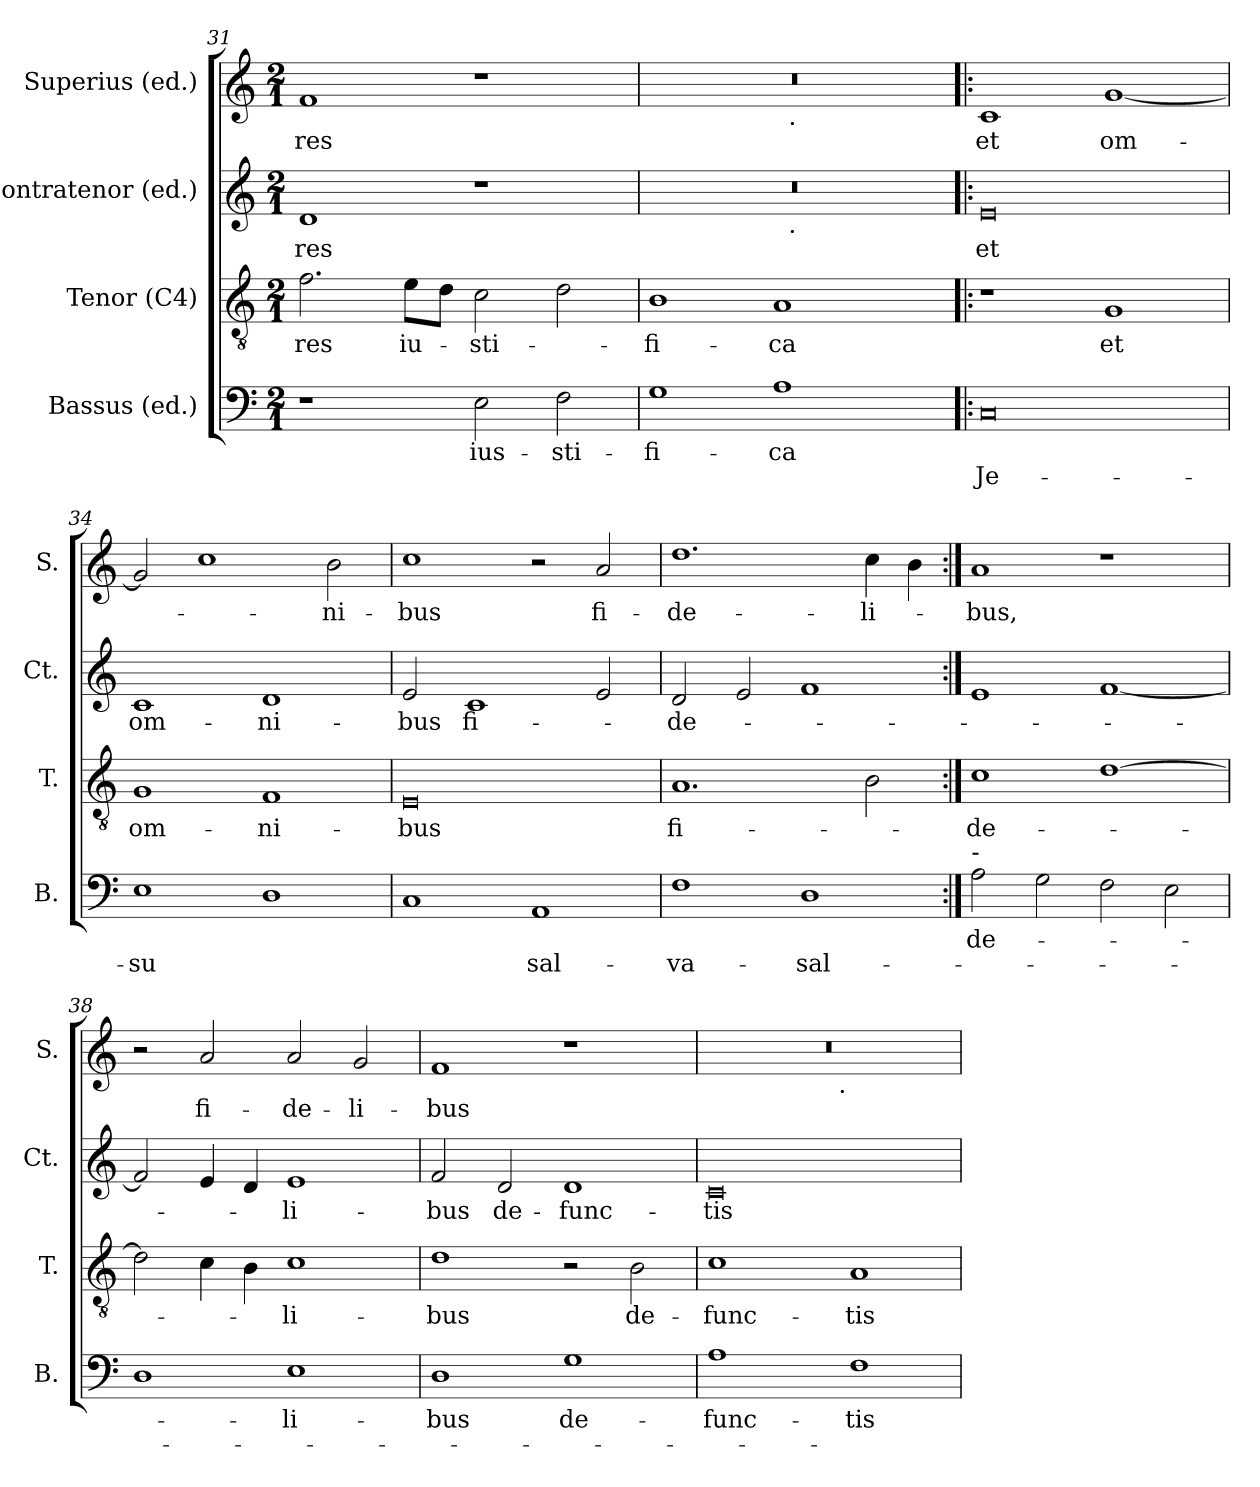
**kern	**text	**text	**kern	**text	**kern	**text	**kern	**text
*part4	*part4	*part4	*part3	*part3	*part2	*part2	*part1	*part1
*staff4	*staff4	*staff4	*staff3	*staff3	*staff2	*staff2	*staff1	*staff1
*I"Bassus (ed.)	*	*	*I"Tenor (C4)	*	*I"Contratenor (ed.)	*	*I"Superius (ed.)	*
*I'B.	*	*	*I'T.	*	*I'Ct.	*	*I'S.	*
*clefF4	*	*	*clefGv2	*	*clefG2	*	*clefG2	*
*k[]	*	*	*k[]	*	*k[]	*	*k[]	*
*C:	*	*	*C:	*	*C:	*	*C:	*
*M2/1	*	*	*M2/1	*	*M2/1	*	*M2/1	*
=31	=31	=31	=31	=31	=31	=31	=31	=31
!	!	!	!	!LO:LY:b	!	!LO:LY:b	!	!LO:LY:b
1r	.	.	2.f\	-res	1d	-res	1f	-res
!	!	!	!	!LO:LY:b	!	!	!	!
.	.	.	8e\L	iu-	.	.	.	.
.	.	.	8d\J	.	.	.	.	.
!	!LO:LY:b	!	!	!LO:LY:b	!	!	!	!
2E\	ius-	.	2c\	-sti-	1r	.	1r	.
!	!LO:LY:b	!	!	!	!	!	!	!
2F\	-sti-	.	2d\	.	.	.	.	.
!!LO:LB:g=z
=32	=32	=32	=32	=32	=32	=32	=32	=32
!	!LO:LY:b	!	!	!LO:LY:b	!	!	!	!
*	*	*	*	*	*^	*	*^	*
1G	-fi-	.	1B	-fi-	0r	1ryy	.	0r	1ryy	.
!	!LO:LY:b	!	!	!LO:LY:b	!	!	!	!	!	!
1A	-ca	.	1A	-ca	.	32ryy	.	.	32ryy	.
!	!	!	!	!	!	!	!	!	!LO:TX:b:t=.	!
!	!	!	!	!	!	!LO:TX:b:t=.	!	!	!	!
.	.	.	.	.	.	2ryy	.	.	2ryy	.
.	.	.	.	.	.	4...ryy	.	.	4...ryy	.
=33!|:	=33!|:	=33!|:	=33!|:	=33!|:	=33!|:	=33!|:	=33!|:	=33!|:	=33!|:	=33!|:
!	!	!LO:LY:b:rj	!	!	!	!	!LO:LY:b:rj	!	!	!LO:LY:b
*	*	*	*	*	*v	*v	*	*	*	*
*	*	*	*	*	*	*	*v	*v	*
0C	.	Je-	1r	.	0e	et	1c	et
!	!	!	!	!LO:LY:b	!	!	!	!LO:LY:b
.	.	.	1G	et	.	.	[<1g	om-
=34	=34	=34	=34	=34	=34	=34	=34	=34
!	!	!LO:LY:b	!	!LO:LY:b	!	!LO:LY:b	!	!
1E	.	-su	1G	om-	1c	om-	2g/]	.
.	.	.	.	.	.	.	1cc	.
!	!	!	!	!LO:LY:b	!	!LO:LY:b	!	!
1D	.	.	1F	-ni-	1d	-ni-	.	.
!	!	!	!	!	!	!	!	!LO:LY:b
.	.	.	.	.	.	.	2b\	-ni-
=35	=35	=35	=35	=35	=35	=35	=35	=35
!	!	!	!	!LO:LY:b	!	!LO:LY:b	!	!LO:LY:b
1C	.	.	0E	-bus	2e/	-bus	1cc	-bus
!	!	!	!	!	!	!LO:LY:b	!	!
.	.	.	.	.	1c	fi-	.	.
!	!	!LO:LY:b	!	!	!	!	!	!
1AA	.	sal-	.	.	.	.	2r	.
!	!	!	!	!	!	!	!	!LO:LY:b
.	.	.	.	.	2e/	.	2a/	fi-
=36	=36	=36	=36	=36	=36	=36	=36	=36
!	!	!LO:LY:b	!	!LO:LY:b	!	!LO:LY:b	!	!LO:LY:b
1F	.	-va-	1.A	fi-	2d/	-de-	1.dd	-de-
.	.	.	.	.	2e/	.	.	.
!	!	!LO:LY:b	!	!	!	!	!	!
1D	.	-sal-	.	.	1f	.	.	.
!	!	!	!	!	!	!	!	!LO:LY:b
.	.	.	2B\	.	.	.	4cc\	-li-
.	.	.	.	.	.	.	4b\	.
!!LO:LB:g=z
=37:|!	=37:|!	=37:|!	=37:|!	=37:|!	=37:|!	=37:|!	=37:|!	=37:|!
!LO:TX:a:t=-	!	!	!	!	!	!	!	!
!	!LO:LY:b	!	!	!LO:LY:b	!	!	!	!LO:LY:b
2A\	de-	.	1c	-de-	1e	.	1a	-bus,
2G\	.	.	.	.	.	.	.	.
2F\	.	.	[>1d	.	[<1f	.	1r	.
2E\	.	.	.	.	.	.	.	.
=38	=38	=38	=38	=38	=38	=38	=38	=38
1D	.	.	2d\]	.	2f/]	.	2r	.
!	!	!	!	!	!	!	!	!LO:LY:b
.	.	.	4c\	.	4e/	.	2a/	fi-
.	.	.	4B\	.	4d/	.	.	.
!	!LO:LY:b:rj	!	!	!LO:LY:b	!	!LO:LY:b:rj	!	!LO:LY:b
1E	-li-	.	1c	-li-	1e	-li-	2a/	-de-
!	!	!	!	!	!	!	!	!LO:LY:b
.	.	.	.	.	.	.	2g/	-li-
=39	=39	=39	=39	=39	=39	=39	=39	=39
!	!LO:LY:b	!	!	!LO:LY:b	!	!LO:LY:b	!	!LO:LY:b
1D	-bus	.	1d	-bus	2f/	-bus	1f	-bus
!	!	!	!	!	!	!LO:LY:b	!	!
.	.	.	.	.	2d/	de-	.	.
!	!LO:LY:b	!	!	!	!	!LO:LY:b	!	!
1G	de-	.	2r	.	1d	-func-	1r	.
!	!	!	!	!LO:LY:b	!	!	!	!
.	.	.	2B\	de-	.	.	.	.
=40	=40	=40	=40	=40	=40	=40	=40	=40
!	!LO:LY:b	!	!	!LO:LY:b	!	!LO:LY:b:rj	!	!
*	*	*	*	*	*	*	*^	*
1A	-func-	.	1c	-func-	0c	-tis	0r	2ryy	.
.	.	.	.	.	.	.	.	4...ryy	.
!	!	!	!	!	!	!	!	!LO:TX:b:t=.	!
.	.	.	.	.	.	.	.	1ryy	.
!	!LO:LY:b	!	!	!LO:LY:b	!	!	!	!	!
1F	-tis	.	1A	-tis	.	.	.	.	.
.	.	.	.	.	.	.	.	32ryy	.
*	*	*	*	*	*	*	*v	*v	*
=	=	=	=	=	=	=	=	=
*-	*-	*-	*-	*-	*-	*-	*-	*-
